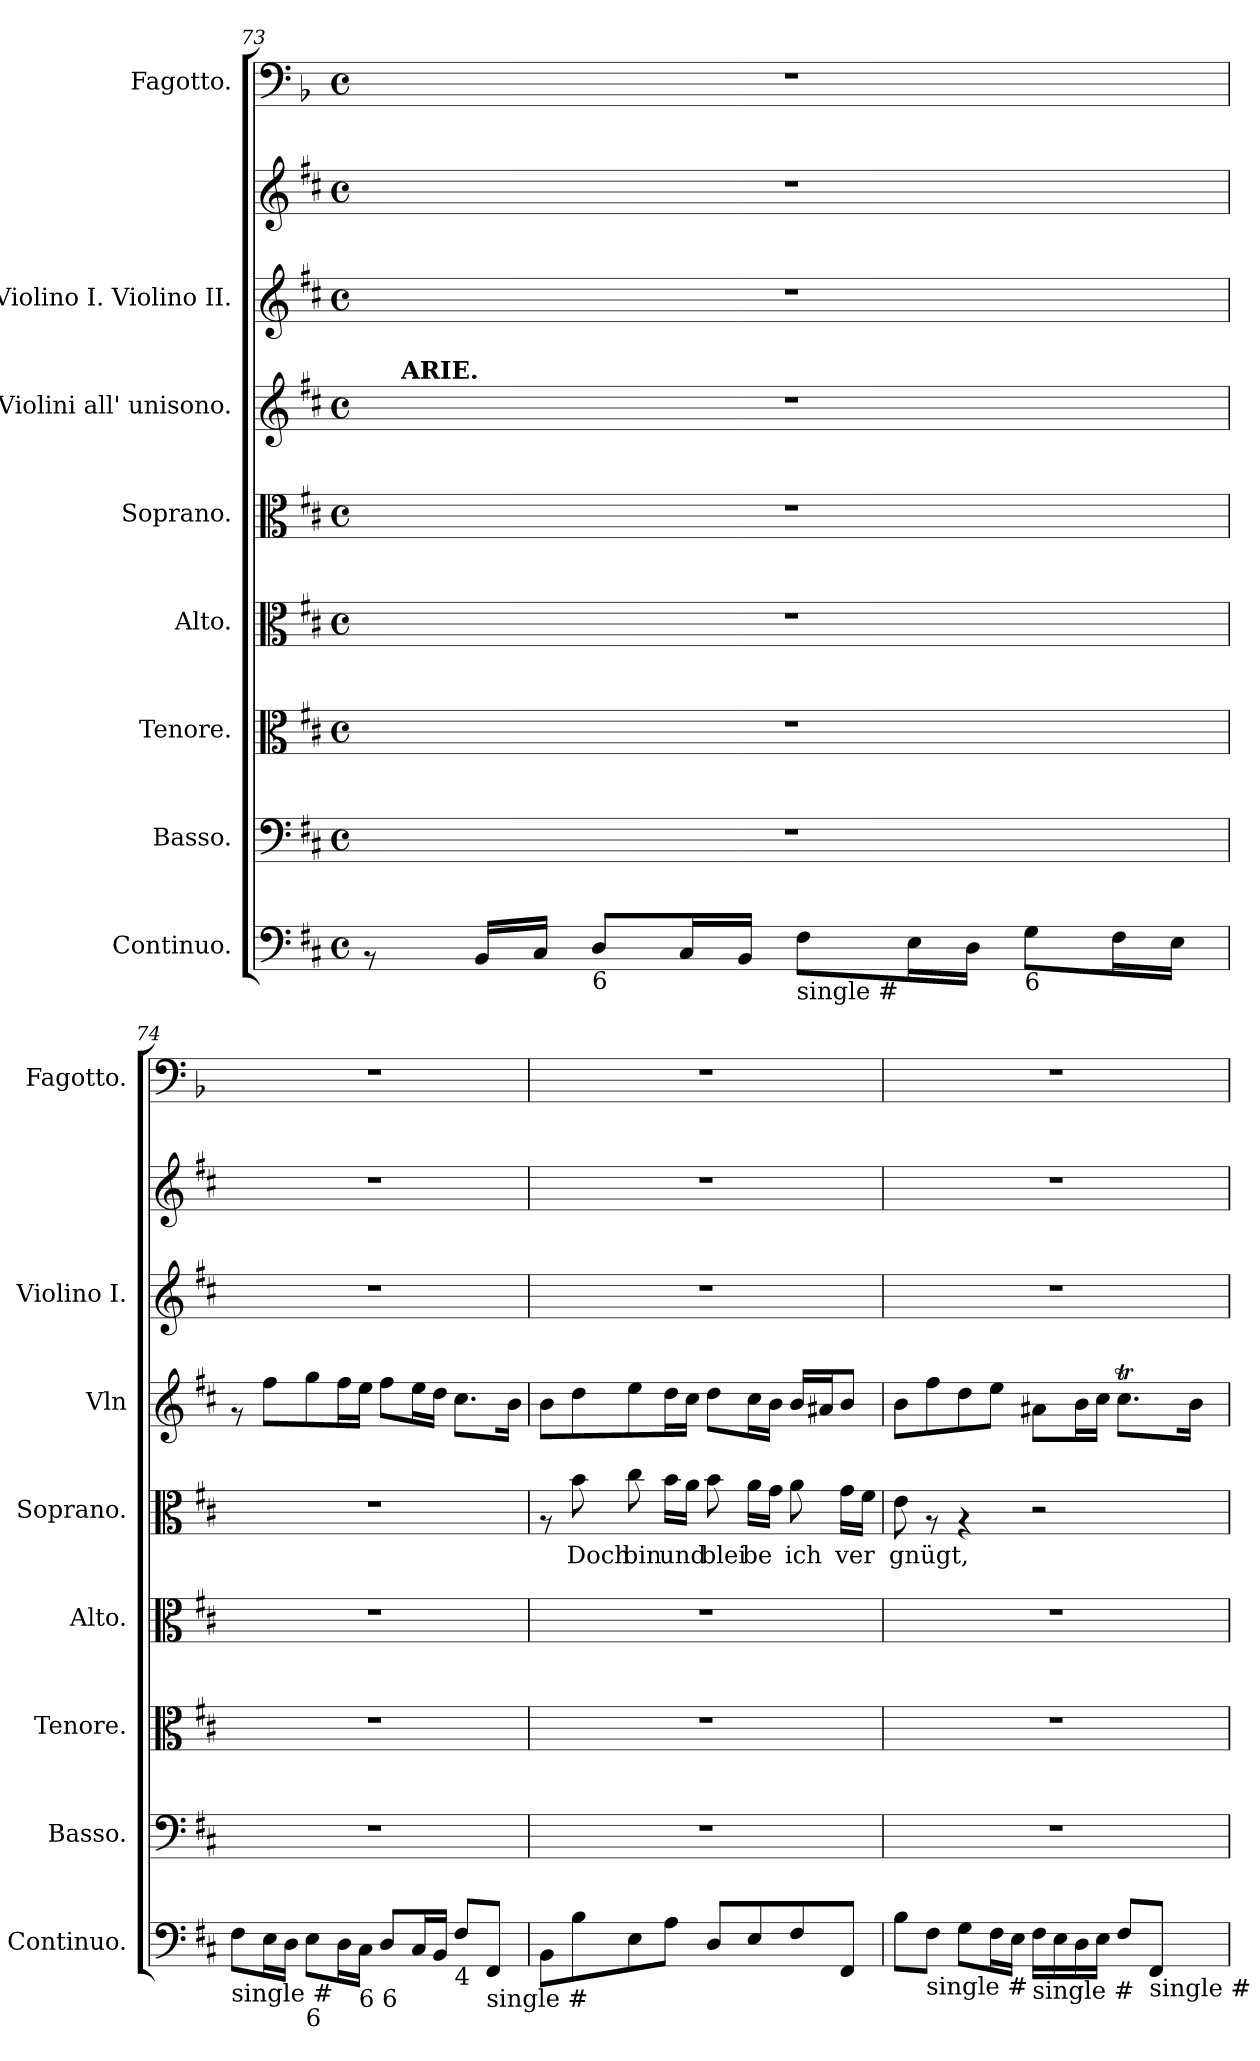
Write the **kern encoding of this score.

**kern	**kern	**kern	**kern	**kern	**text	**kern	**kern	**kern	**kern
*part8	*part7	*part6	*part5	*part4	*part4	*part3	*part2	*part2	*part1
*staff9	*staff8	*staff7	*staff6	*staff5	*staff5	*staff4	*staff3	*staff2	*staff1
*I"Continuo.	*I"Basso.	*I"Tenore.	*I"Alto.	*I"Soprano.	*	*I"Violini all' unisono.	*I"Violino I. Violino II.	*	*I"Fagotto.
*I'Continuo.	*I'Basso.	*I'Tenore.	*I'Alto.	*I'Soprano.	*	*I'Vln	*I'Violino I.	*	*I'Fagotto.
!!LO:LB:g=z
*clefF4	*clefF4	*clefC3	*clefC3	*clefC3	*	*clefG2	*clefG2	*clefG2	*clefF4
*	*	*	*	*	*	*	*	*	*ITrd2c3
*k[f#c#]	*k[f#c#]	*k[f#c#]	*k[f#c#]	*k[f#c#]	*	*k[f#c#]	*k[f#c#]	*k[f#c#]	*k[f#c#]
*D:	*D:	*D:	*D:	*D:	*	*D:	*D:	*D:	*D:
*M4/4	*M4/4	*M4/4	*M4/4	*M4/4	*	*M4/4	*M4/4	*M4/4	*M4/4
*met(c)	*met(c)	*met(c)	*met(c)	*met(c)	*	*met(c)	*met(c)	*met(c)	*met(c)
=73	=73	=73	=73	=73	=73	=73	=73	=73	=73
*	*	*	*	*	*	*^	*	*	*
8rAA	1r	1r	1r	1r	.	1r	32ryy	1r	1r	1r
!	!	!	!	!	!	!	!LO:TX:a:B:t=ARIE.	!	!	!
.	.	.	.	.	.	.	2ryy	.	.	.
16BB/LL	.	.	.	.	.	.	.	.	.	.
16C#/JJ	.	.	.	.	.	.	.	.	.	.
!LO:TX:b:t=6	!	!	!	!	!	!	!	!	!	!
8D/L	.	.	.	.	.	.	.	.	.	.
16C#/L	.	.	.	.	.	.	.	.	.	.
16BB/JJ	.	.	.	.	.	.	.	.	.	.
!LO:TX:b:t=single #	!	!	!	!	!	!	!	!	!	!
8F#\L	.	.	.	.	.	.	.	.	.	.
.	.	.	.	.	.	.	4...ryy	.	.	.
16E\L	.	.	.	.	.	.	.	.	.	.
16D\JJ	.	.	.	.	.	.	.	.	.	.
!LO:TX:b:t=6	!	!	!	!	!	!	!	!	!	!
8G\L	.	.	.	.	.	.	.	.	.	.
16F#\L	.	.	.	.	.	.	.	.	.	.
16E\JJ	.	.	.	.	.	.	.	.	.	.
=74!	=74!	=74!	=74!	=74!	=74!	=74!	=74!	=74!	=74!	=74!
!LO:TX:b:t=single #	!	!	!	!	!	!	!	!	!	!
*	*	*	*	*	*	*v	*v	*	*	*
8F#\L	1r	1r	1r	1r	.	8rf	1r	1r	1r
16E\L	.	.	.	.	.	8ff#\L	.	.	.
16D\JJ	.	.	.	.	.	.	.	.	.
!LO:TX:b:t=6	!	!	!	!	!	!	!	!	!
8E\L	.	.	.	.	.	8gg\	.	.	.
16D\L	.	.	.	.	.	16ff#\L	.	.	.
!LO:TX:b:t=6 6	!	!	!	!	!	!	!	!	!
16C#\JJ	.	.	.	.	.	16ee\JJ	.	.	.
8D/L	.	.	.	.	.	8ff#\L	.	.	.
16C#/L	.	.	.	.	.	16ee\L	.	.	.
16BB/JJ	.	.	.	.	.	16dd\JJ	.	.	.
!LO:TX:b:t=4	!	!	!	!	!	!	!	!	!
8F#/L	.	.	.	.	.	8.cc#\L	.	.	.
!LO:TX:b:t=single #	!	!	!	!	!	!	!	!	!
8FF#/J	.	.	.	.	.	.	.	.	.
.	.	.	.	.	.	16b\Jk	.	.	.
=75!	=75!	=75!	=75!	=75!	=75!	=75!	=75!	=75!	=75!
8BB\L	1r	1r	1r	8rG	.	8b\L	1r	1r	1r
!	!	!	!	!	!LO:LY:b	!	!	!	!
8B\	.	.	.	8b\	Doch	8dd\	.	.	.
!	!	!	!	!	!LO:LY:b	!	!	!	!
8E\	.	.	.	8cc#\	bin	8ee\	.	.	.
!	!	!	!	!	!LO:LY:b	!	!	!	!
8A\J	.	.	.	16b\LL	und	16dd\L	.	.	.
.	.	.	.	16a\JJ	.	16cc#\JJ	.	.	.
!	!	!	!	!	!LO:LY:b	!	!	!	!
8D/L	.	.	.	8b\	blei	8dd\L	.	.	.
!	!	!	!	!	!LO:LY:b	!	!	!	!
8E/	.	.	.	16a\LL	be	16cc#\L	.	.	.
.	.	.	.	16g\JJ	.	16b\JJ	.	.	.
!	!	!	!	!	!LO:LY:b	!	!	!	!
8F#/	.	.	.	8a\	ich	16b/LL	.	.	.
.	.	.	.	.	.	16a#X/J	.	.	.
!	!	!	!	!	!LO:LY:b	!	!	!	!
8FF#/J	.	.	.	16g\LL	ver	8b/J	.	.	.
.	.	.	.	16f#\JJ	.	.	.	.	.
!!LO:LB:g=z
=76!	=76!	=76!	=76!	=76!	=76!	=76!	=76!	=76!	=76!
!	!	!	!	!	!LO:LY:b	!	!	!	!
8B\L	1r	1r	1r	8e\	gnügt,	8b\L	1r	1r	1r
!LO:TX:b:t=single #	!	!	!	!	!	!	!	!	!
8F#\J	.	.	.	8rG	.	8ff#\	.	.	.
8G\L	.	.	.	4rG	.	8dd\	.	.	.
16F#\L	.	.	.	.	.	8ee\J	.	.	.
16E\JJ	.	.	.	.	.	.	.	.	.
!LO:TX:b:t=single #	!	!	!	!	!	!	!	!	!
16F#\LL	.	.	.	2r	.	8a#X\L	.	.	.
16E\	.	.	.	.	.	.	.	.	.
16D\	.	.	.	.	.	16b\L	.	.	.
16E\JJ	.	.	.	.	.	16cc#\JJ	.	.	.
8F#/L	.	.	.	.	.	8.cc#t\L	.	.	.
!LO:TX:b:t=single #	!	!	!	!	!	!	!	!	!
8FF#/J	.	.	.	.	.	.	.	.	.
.	.	.	.	.	.	16b\Jk	.	.	.
=!	=!	=!	=!	=!	=!	=!	=!	=!	=!
*-	*-	*-	*-	*-	*-	*-	*-	*-	*-
